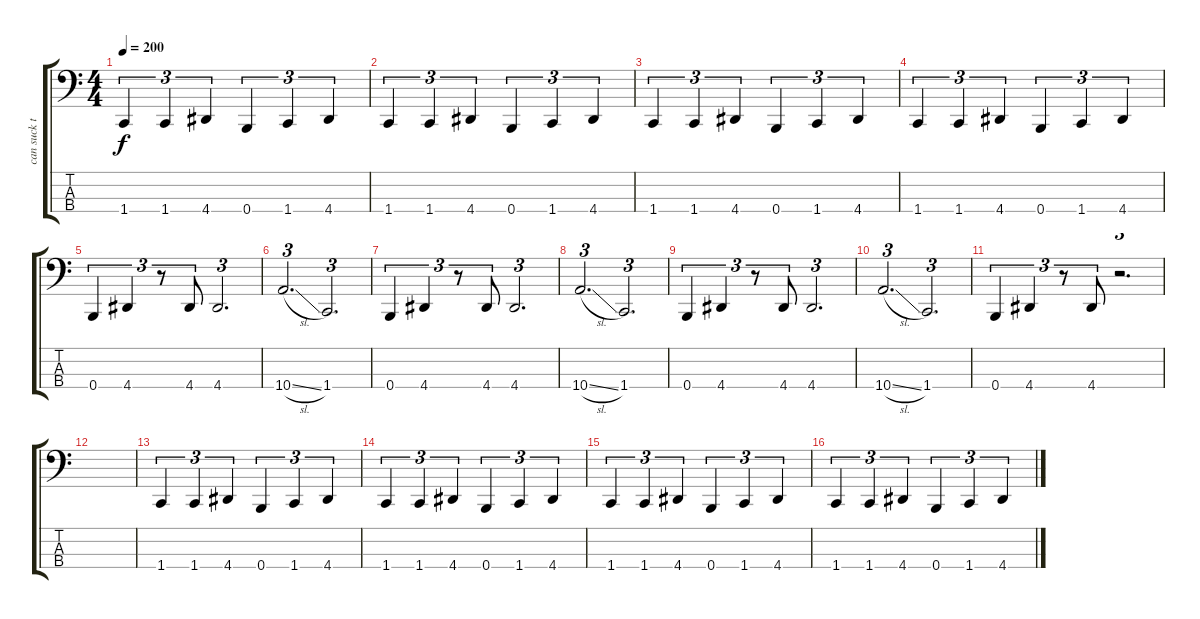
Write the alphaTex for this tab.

\track ("can suck these" "can suck t") {instrument electricbasspick}
\staff {score tabs}
\tuning (E2 B1 Gb1 B0) {hide}
\ts (4 4)
\tempo 200
\clef f4
\ks c
1.4.4{tu (3 2) dy f} 1.4.4{tu (3 2)} 4.4.4{tu (3 2)} 0.4.4{tu (3 2)} 1.4.4{tu (3 2)} 4.4.4{tu (3 2)} |
1.4.4{tu (3 2)} 1.4.4{tu (3 2)} 4.4.4{tu (3 2)} 0.4.4{tu (3 2)} 1.4.4{tu (3 2)} 4.4.4{tu (3 2)} |
1.4.4{tu (3 2)} 1.4.4{tu (3 2)} 4.4.4{tu (3 2)} 0.4.4{tu (3 2)} 1.4.4{tu (3 2)} 4.4.4{tu (3 2)} |
1.4.4{tu (3 2)} 1.4.4{tu (3 2)} 4.4.4{tu (3 2)} 0.4.4{tu (3 2)} 1.4.4{tu (3 2)} 4.4.4{tu (3 2)} |
0.4.4{tu (3 2)} 4.4.4{tu (3 2)} r.8{tu (3 2)} 4.4.8{tu (3 2)} 4.4.2{d tu (3 2)} |
10.4{sl}.2{d tu (3 2)} 1.4.2{d tu (3 2)} |
0.4.4{tu (3 2)} 4.4.4{tu (3 2)} r.8{tu (3 2)} 4.4.8{tu (3 2)} 4.4.2{d tu (3 2)} |
10.4{sl}.2{d tu (3 2)} 1.4.2{d tu (3 2)} |
0.4.4{tu (3 2)} 4.4.4{tu (3 2)} r.8{tu (3 2)} 4.4.8{tu (3 2)} 4.4.2{d tu (3 2)} |
10.4{sl}.2{d tu (3 2)} 1.4.2{d tu (3 2)} |
0.4.4{tu (3 2)} 4.4.4{tu (3 2)} r.8{tu (3 2)} 4.4.8{tu (3 2)} r.2{d tu (3 2)} |
|
1.4.4{tu (3 2)} 1.4.4{tu (3 2)} 4.4.4{tu (3 2)} 0.4.4{tu (3 2)} 1.4.4{tu (3 2)} 4.4.4{tu (3 2)} |
1.4.4{tu (3 2)} 1.4.4{tu (3 2)} 4.4.4{tu (3 2)} 0.4.4{tu (3 2)} 1.4.4{tu (3 2)} 4.4.4{tu (3 2)} |
1.4.4{tu (3 2)} 1.4.4{tu (3 2)} 4.4.4{tu (3 2)} 0.4.4{tu (3 2)} 1.4.4{tu (3 2)} 4.4.4{tu (3 2)} |
1.4.4{tu (3 2)} 1.4.4{tu (3 2)} 4.4.4{tu (3 2)} 0.4.4{tu (3 2)} 1.4.4{tu (3 2)} 4.4.4{tu (3 2)}
